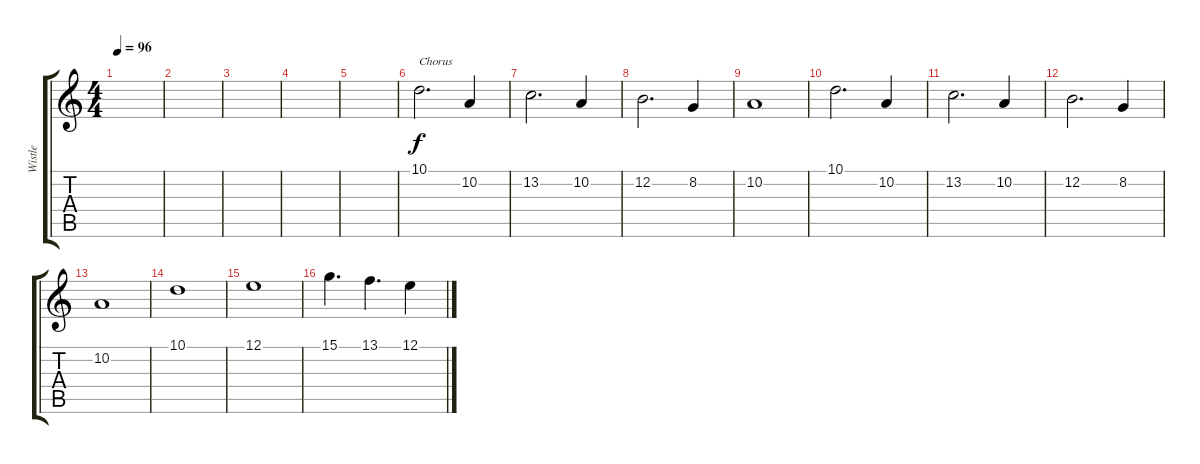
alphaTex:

\track ("Wistle" "Wistle") {instrument lead6voice}
\staff {score tabs}
\tuning (E4 B3 G3 D3 A2 E2) {hide}
\ts (4 4)
\tempo 96
\clef g2
\ks c
|
|
|
|
|
10.1.2{d txt "Chorus"} 10.2.4 |
13.2.2{d} 10.2.4 |
12.2.2{d} 8.2.4 |
10.2.1 |
10.1.2{d} 10.2.4 |
13.2.2{d} 10.2.4 |
12.2.2{d} 8.2.4 |
10.2.1 |
10.1.1 |
12.1.1 |
15.1.4{d} 13.1.4{d} 12.1.4
